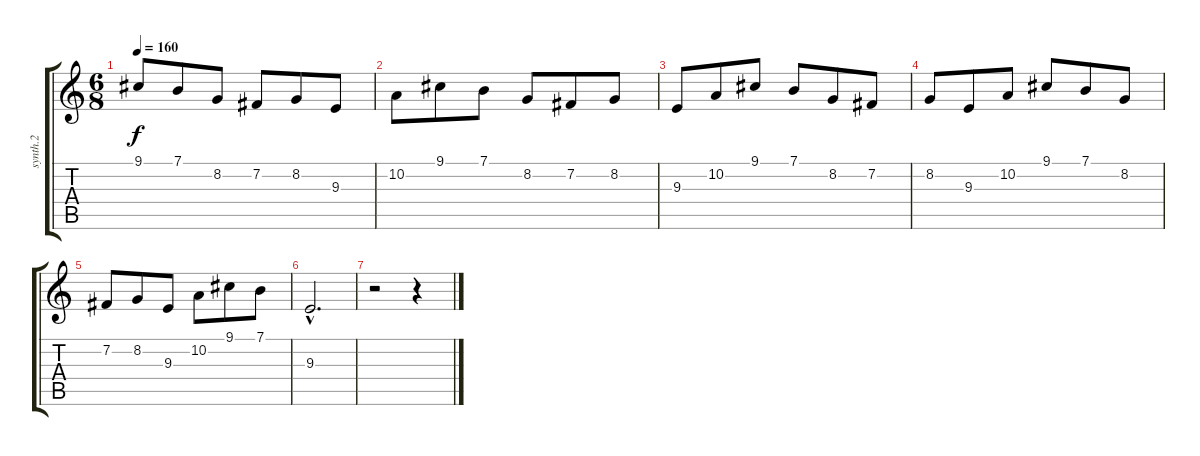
\track ("synth.2" "synth.2") {instrument musicbox}
\staff {score tabs}
\tuning (E4 B3 G3 D3 A2 E2) {hide}
\ts (6 8)
\tempo 160
\clef g2
\ks c
9.1.8{dy f} 7.1.8 8.2.8 7.2.8 8.2.8 9.3.8 |
10.2.8 9.1.8 7.1.8 8.2.8 7.2.8 8.2.8 |
9.3.8 10.2.8 9.1.8 7.1.8 8.2.8 7.2.8 |
8.2.8 9.3.8 10.2.8 9.1.8 7.1.8 8.2.8 |
7.2.8 8.2.8 9.3.8 10.2.8 9.1.8 7.1.8 |
9.3{hac}.2{d} |
r.2 r.4
